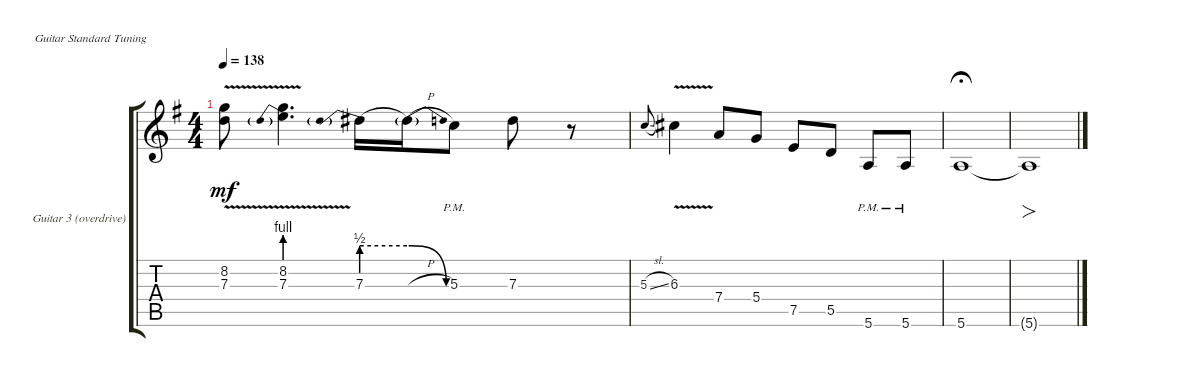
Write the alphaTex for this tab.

\defaultSystemsLayout 4
\bracketExtendMode groupsimilarinstruments
\useSystemSignSeparator
\multiBarRest
\multiTrackTrackNamePolicy allsystems
\firstSystemTrackNameMode fullname
\firstSystemTrackNameOrientation horizontal
\otherSystemsTrackNameOrientation horizontal
\defaultBarNumberDisplay FirstOfSystem
\track ("Guitar 3 (overdrive)" "Gtr. 3") {multiBarRest instrument overdrivenguitar}
\staff {score tabs}
\tuning (E4 B3 G3 D3 A2 E2)
\ts (4 4)
\tempo 138
\clef g2
\ks g
(7.3{v t} 8.2{v t}).8{dy mf} (7.3{be (prebend 0 4 60 4) v} 8.2{v}).4{d} 7.3{be (prebend 0 2 60 2)}.16 7.3{be (release 0 2 15 0) h t}.16 5.3{pm}.8 7.3.8 r.8 |
5.3{sl}.8{gr onbeat} 6.3{v}.4 7.4.8 5.4.8 7.5.8 5.5.8 5.6{pm}.8 5.6{pm}.8 |
5.6.1{fermata (medium 0.52)} |
5.6{t}.1{fo}
